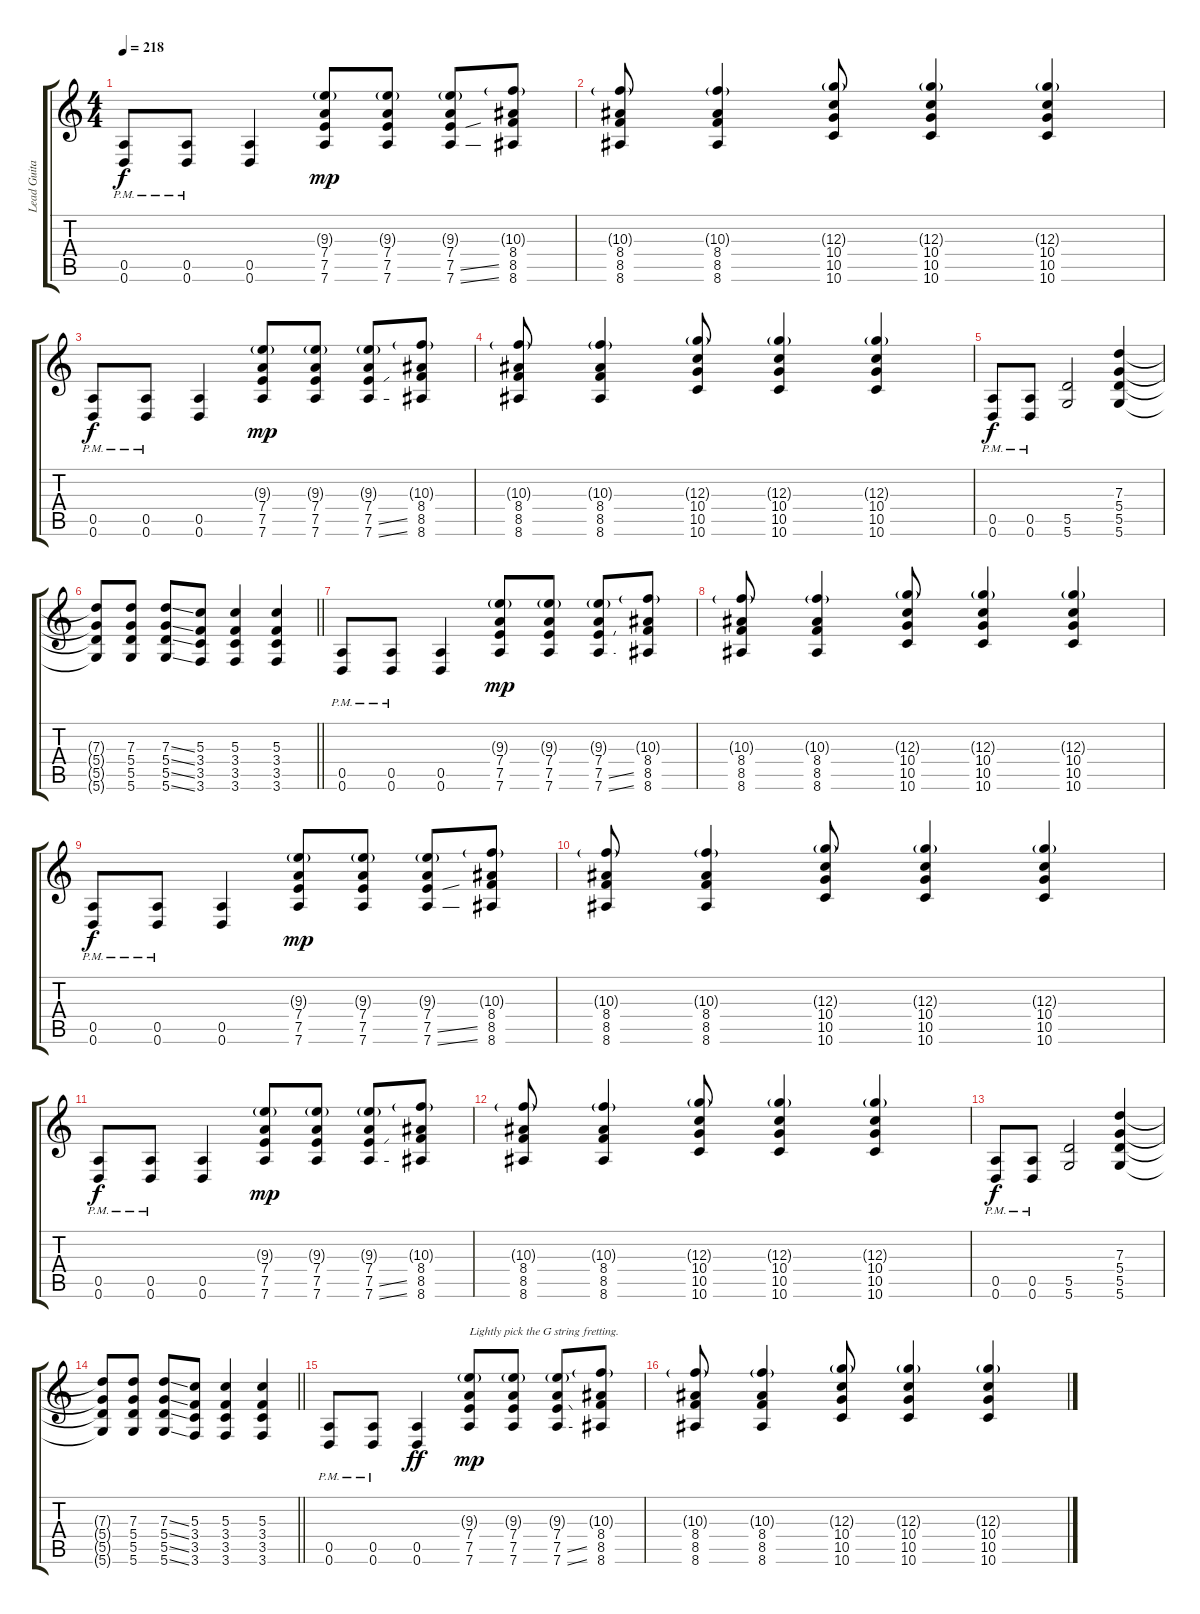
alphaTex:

\track ("Lead Guitar [Tony Rombola]" "Lead Guita") {instrument distortionguitar}
\staff {score tabs}
\tuning (E4 B3 G3 D3 A2 D2) {hide}
\ts (4 4)
\tempo 218
\clef g2
\ks c
(0.5{pm} 0.6{pm}).8{dy f} (0.5{pm} 0.6{pm}).8 (0.5 0.6).4 (9.3{g} 7.4 7.5 7.6).8{dy mp} (9.3{g} 7.4 7.5 7.6).8 (9.3{g} 7.4 7.5{ss} 7.6{ss}).8 (10.3{g} 8.4 8.5 8.6).8 |
(10.3{g} 8.4 8.5 8.6).8 (10.3{g} 8.4 8.5 8.6).4 (12.3{g} 10.4 10.5 10.6).8 (12.3{g} 10.4 10.5 10.6).4 (12.3{g} 10.4 10.5 10.6).4 |
(0.5{pm} 0.6{pm}).8{dy f} (0.5{pm} 0.6{pm}).8 (0.5 0.6).4 (9.3{g} 7.4 7.5 7.6).8{dy mp} (9.3{g} 7.4 7.5 7.6).8 (9.3{g} 7.4 7.5{ss} 7.6{ss}).8 (10.3{g} 8.4 8.5 8.6).8 |
(10.3{g} 8.4 8.5 8.6).8 (10.3{g} 8.4 8.5 8.6).4 (12.3{g} 10.4 10.5 10.6).8 (12.3{g} 10.4 10.5 10.6).4 (12.3{g} 10.4 10.5 10.6).4 |
(0.5{pm} 0.6{pm}).8{dy f} (0.5{pm} 0.6{pm}).8 (5.5 5.6).2 (7.3 5.4 5.5 5.6).4 |
\barLineRight lightlight
(7.3{t} 5.4{t} 5.5{t} 5.6{t}).8 (7.3 5.4 5.5 5.6).8 (7.3{ss} 5.4{ss} 5.5{ss} 5.6{ss}).8 (5.3 3.4 3.5 3.6).8 (5.3 3.4 3.5 3.6).4 (5.3 3.4 3.5 3.6).4 |
(0.5{pm} 0.6{pm}).8 (0.5{pm} 0.6{pm}).8 (0.5 0.6).4 (9.3{g} 7.4 7.5 7.6).8{dy mp} (9.3{g} 7.4 7.5 7.6).8 (9.3{g} 7.4 7.5{ss} 7.6{ss}).8 (10.3{g} 8.4 8.5 8.6).8 |
(10.3{g} 8.4 8.5 8.6).8 (10.3{g} 8.4 8.5 8.6).4 (12.3{g} 10.4 10.5 10.6).8 (12.3{g} 10.4 10.5 10.6).4 (12.3{g} 10.4 10.5 10.6).4 |
(0.5{pm} 0.6{pm}).8{dy f} (0.5{pm} 0.6{pm}).8 (0.5 0.6).4 (9.3{g} 7.4 7.5 7.6).8{dy mp} (9.3{g} 7.4 7.5 7.6).8 (9.3{g} 7.4 7.5{ss} 7.6{ss}).8 (10.3{g} 8.4 8.5 8.6).8 |
(10.3{g} 8.4 8.5 8.6).8 (10.3{g} 8.4 8.5 8.6).4 (12.3{g} 10.4 10.5 10.6).8 (12.3{g} 10.4 10.5 10.6).4 (12.3{g} 10.4 10.5 10.6).4 |
(0.5{pm} 0.6{pm}).8{dy f} (0.5{pm} 0.6{pm}).8 (0.5 0.6).4 (9.3{g} 7.4 7.5 7.6).8{dy mp} (9.3{g} 7.4 7.5 7.6).8 (9.3{g} 7.4 7.5{ss} 7.6{ss}).8 (10.3{g} 8.4 8.5 8.6).8 |
(10.3{g} 8.4 8.5 8.6).8 (10.3{g} 8.4 8.5 8.6).4 (12.3{g} 10.4 10.5 10.6).8 (12.3{g} 10.4 10.5 10.6).4 (12.3{g} 10.4 10.5 10.6).4 |
(0.5{pm} 0.6{pm}).8{dy f} (0.5{pm} 0.6{pm}).8 (5.5 5.6).2 (7.3 5.4 5.5 5.6).4 |
\barLineRight lightlight
(7.3{t} 5.4{t} 5.5{t} 5.6{t}).8 (7.3 5.4 5.5 5.6).8 (7.3{ss} 5.4{ss} 5.5{ss} 5.6{ss}).8 (5.3 3.4 3.5 3.6).8 (5.3 3.4 3.5 3.6).4 (5.3 3.4 3.5 3.6).4 |
(0.5{pm} 0.6{pm}).8 (0.5{pm} 0.6{pm}).8 (0.5 0.6).4{dy ff} (9.3{g} 7.4 7.5 7.6).8{txt "Lightly pick the G string fretting." dy mp} (9.3{g} 7.4 7.5 7.6).8 (9.3{g} 7.4 7.5{ss} 7.6{ss}).8 (10.3{g} 8.4 8.5 8.6).8 |
(10.3{g} 8.4 8.5 8.6).8 (10.3{g} 8.4 8.5 8.6).4 (12.3{g} 10.4 10.5 10.6).8 (12.3{g} 10.4 10.5 10.6).4 (12.3{g} 10.4 10.5 10.6).4
